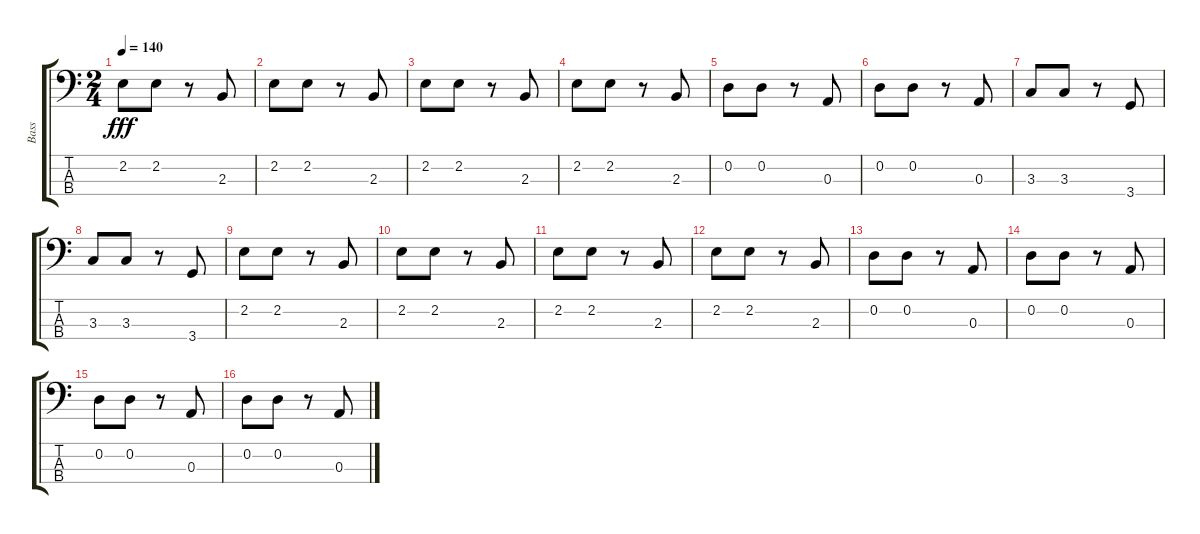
\track ("Bass" "Bass") {instrument electricbassfinger}
\staff {score tabs}
\tuning (G2 D2 A1 E1) {hide}
\ts (2 4)
\tempo 140
\clef f4
\ks c
2.2.8{dy fff} 2.2.8 r.8 2.3.8 |
2.2.8 2.2.8 r.8 2.3.8 |
2.2.8 2.2.8 r.8 2.3.8 |
2.2.8 2.2.8 r.8 2.3.8 |
0.2.8 0.2.8 r.8 0.3.8 |
0.2.8 0.2.8 r.8 0.3.8 |
3.3.8 3.3.8 r.8 3.4.8 |
3.3.8 3.3.8 r.8 3.4.8 |
2.2.8 2.2.8 r.8 2.3.8 |
2.2.8 2.2.8 r.8 2.3.8 |
2.2.8 2.2.8 r.8 2.3.8 |
2.2.8 2.2.8 r.8 2.3.8 |
0.2.8 0.2.8 r.8 0.3.8 |
0.2.8 0.2.8 r.8 0.3.8 |
0.2.8 0.2.8 r.8 0.3.8 |
0.2.8 0.2.8 r.8 0.3.8
